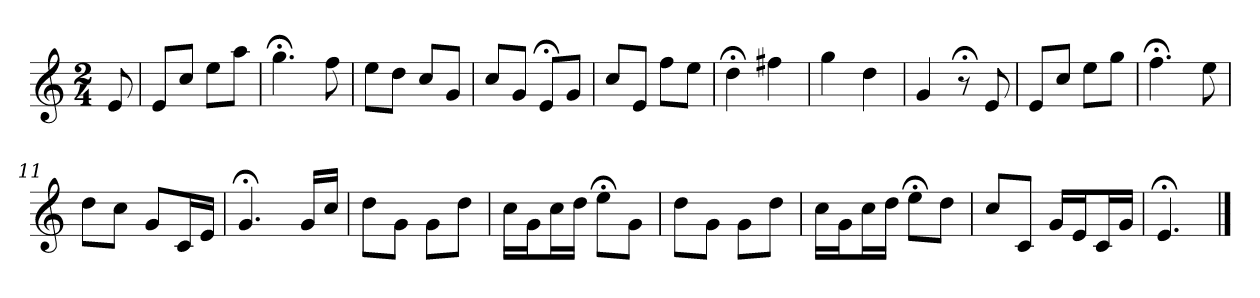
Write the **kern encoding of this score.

**kern
*part1
*staff1
*k[]
*C:
*M2/4
*MM120
=
8e
=1
8eL
8ccJ
8eeL
8aaJ
=2
4.gg;<
8ff
=3
8eeL
8ddJ
8ccL
8gJ
=4
8ccL
8gJ
8e;<L
8gJ
=5
8ccL
8eJ
8ffL
8eeJ
=6
4dd;<
4ff#X
=7
4gg
4dd
=8
4g
8r;<
8e
=9
8eL
8ccJ
8eeL
8ggJ
=10
4.ff;<
8ee
=11
8ddL
8ccJ
8gL
16cL
16eJJ
=12
4.g;<
16gLL
16ccJJ
=13
8ddL
8gJ
8gL
8ddJ
=14
16ccLL
16gJ
16ccL
16ddJJ
8ee;<L
8gJ
=15
8ddL
8gJ
8gL
8ddJ
=16
16ccLL
16gJ
16ccL
16ddJJ
8ee;<L
8ddJ
=17
8ccL
8cJ
16gLL
16eJ
16cL
16gJJ
=18
4.e;<
==
*-
